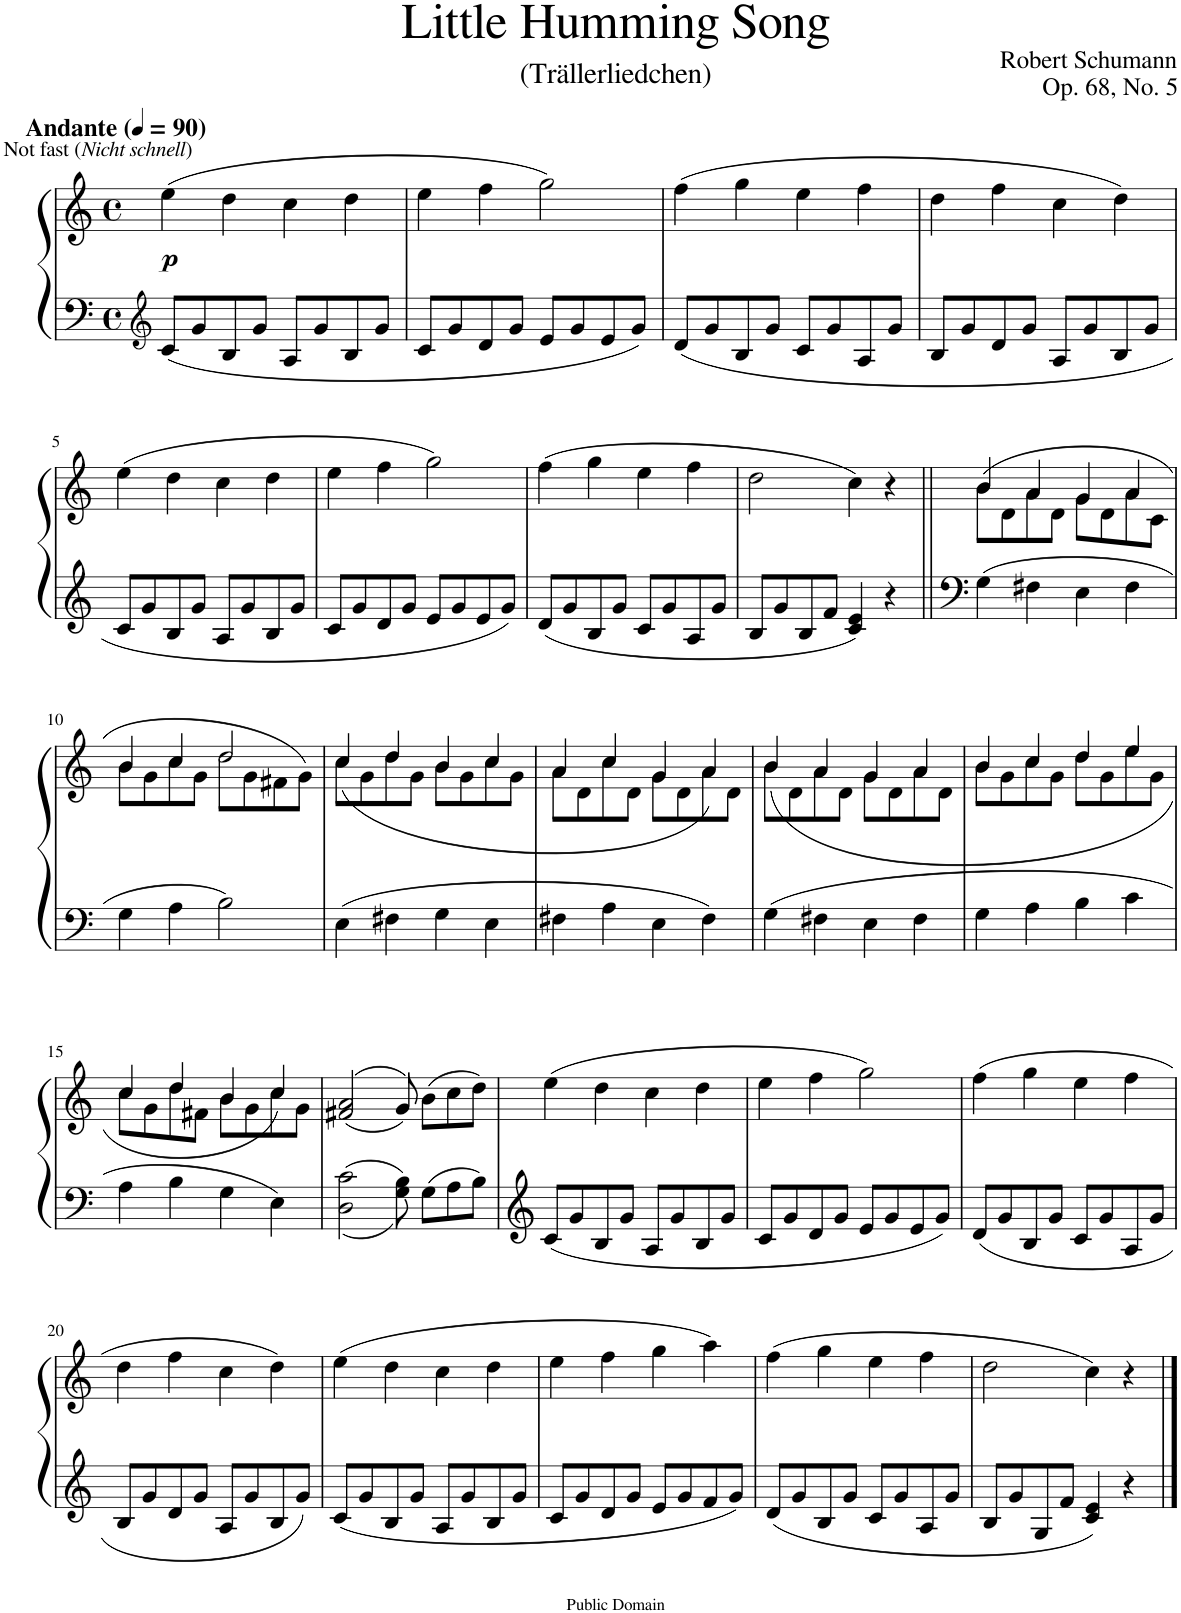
**kern	**kern	**dynam
*part1	*part1	*part1
*staff2	*staff1	*staff1/2
*I"Piano	*	*
*I'Pno.	*	*
*clefG2	*clefG2	*
*k[]	*k[]	*
*M4/4	*M4/4	*
*met(c)	*met(c)	*
*MM90	*MM90	*
=1	=1	=1
!	!LO:TX:a:B:t=Andante	!
!	!LO:TX:a:t=Not fast (	!
!	!LO:TX:a:i:t=Nicht schnell	!
!	!LO:TX:a:t=)	!
!	!	!LO:DY:b
8c/L	(4ee\	p
8g/	.	.
8B/	4dd\	.
8g/J	.	.
8A/L	4cc\	.
8g/	.	.
8B/	4dd\	.
8g/J	.	.
=2	=2	=2
8c/L	4ee\	.
8g/	.	.
8d/	4ff\	.
8g/J	.	.
8e/L	2gg\)	.
8g/	.	.
8e/	.	.
8g/J	.	.
=3	=3	=3
8d/L	(4ff\	.
8g/	.	.
8B/	4gg\	.
8g/J	.	.
8c/L	4ee\	.
8g/	.	.
8A/	4ff\	.
8g/J	.	.
=4	=4	=4
8B/L	4dd\	.
8g/	.	.
8d/	4ff\	.
8g/J	.	.
8A/L	4cc\	.
8g/	.	.
8B/	4dd\)	.
8g/J	.	.
!!LO:LB:g=z
=5	=5	=5
8c/L	(4ee\	.
8g/	.	.
8B/	4dd\	.
8g/J	.	.
8A/L	4cc\	.
8g/	.	.
8B/	4dd\	.
8g/J	.	.
=6	=6	=6
8c/L	4ee\	.
8g/	.	.
8d/	4ff\	.
8g/J	.	.
8e/L	2gg\)	.
8g/	.	.
8e/	.	.
8g/J	.	.
=7	=7	=7
8d/L	(4ff\	.
8g/	.	.
8B/	4gg\	.
8g/J	.	.
8c/L	4ee\	.
8g/	.	.
8A/	4ff\	.
8g/J	.	.
=8	=8	=8
8B/L	2dd\	.
8g/	.	.
8B/	.	.
8f/J	.	.
4c/ 4e/	4cc\)	.
4r	4r	.
=9||	=9||	=9||
*	*^	*
4G\	(>8b\L	4b/	.
.	8d\	.	.
4F#X\	8a\	4a/	.
.	8d\J	.	.
4E\	8g\L	4g/	.
.	8d\	.	.
4F#\	8a\	4a/	.
.	8c\J	.	.
!!LO:LB:g=z	!!
=10	=10	=10	=10
4G\	8b\L	4b/	.
.	8g\	.	.
4A\	8cc\	4cc/	.
.	8g\J	.	.
2B\	8dd\L	2dd/	.
.	8g\	.	.
.	8f#X\	.	.
.	8g\J)	.	.
=11	=11	=11	=11
4E\	8cc\L	(4cc/	.
.	8g\	.	.
4F#X\	8dd\	4dd/	.
.	8g\J	.	.
4G\	8b\L	4b/	.
.	8g\	.	.
4E\	8cc\	4cc/	.
.	8g\J	.	.
=12	=12	=12	=12
4F#X\	8a\L	4a/	.
.	8d\	.	.
4A\	8cc\	4cc/	.
.	8d\J	.	.
4E\	8g\L	4g/	.
.	8d\	.	.
4F#\	8a\	4a/)	.
.	8d\J	.	.
=13	=13	=13	=13
4G\	8b\L	(4b/	.
.	8d\	.	.
4F#X\	8a\	4a/	.
.	8d\J	.	.
4E\	8g\L	4g/	.
.	8d\	.	.
4F#\	8a\	4a/	.
.	8d\J	.	.
=14	=14	=14	=14
4G\	8b\L	4b/	.
.	8g\	.	.
4A\	8cc\	4cc/	.
.	8g\J	.	.
4B\	8dd\L	4dd/	.
.	8g\	.	.
4c\	8ee\	4ee/	.
.	8g\J	.	.
!!LO:LB:g=z	!!
=15	=15	=15	=15
4A\	8cc\L	4cc/	.
.	8g\	.	.
4B\	8dd\	4dd/	.
.	8f#X\J	.	.
4G\	8b\L	4b/	.
.	8g\	.	.
4E\	8cc\	4cc/)	.
.	8g\J	.	.
*	*v	*v	*
=16	=16	=16
2D\ 2c\	((>2f#X/ 2a/	.
8G\ 8B\	8g/))	.
8G\L	(8b\L	.
8A\	8cc\	.
8B\J	8dd\J)	.
=17	=17	=17
8c/L	(4ee\	.
8g/	.	.
8B/	4dd\	.
8g/J	.	.
8A/L	4cc\	.
8g/	.	.
8B/	4dd\	.
8g/J	.	.
=18	=18	=18
8c/L	4ee\	.
8g/	.	.
8d/	4ff\	.
8g/J	.	.
8e/L	2gg\)	.
8g/	.	.
8e/	.	.
8g/J	.	.
=19	=19	=19
8d/L	(4ff\	.
8g/	.	.
8B/	4gg\	.
8g/J	.	.
8c/L	4ee\	.
8g/	.	.
8A/	4ff\	.
8g/J	.	.
!!LO:LB:g=z
=20	=20	=20
8B/L	4dd\	.
8g/	.	.
8d/	4ff\	.
8g/J	.	.
8A/L	4cc\	.
8g/	.	.
8B/	4dd\)	.
8g/J	.	.
=21	=21	=21
8c/L	(4ee\	.
8g/	.	.
8B/	4dd\	.
8g/J	.	.
8A/L	4cc\	.
8g/	.	.
8B/	4dd\	.
8g/J	.	.
=22	=22	=22
8c/L	4ee\	.
8g/	.	.
8d/	4ff\	.
8g/J	.	.
8e/L	4gg\	.
8g/	.	.
8f/	4aa\)	.
8g/J	.	.
=23	=23	=23
8d/L	(4ff\	.
8g/	.	.
8B/	4gg\	.
8g/J	.	.
8c/L	4ee\	.
8g/	.	.
8A/	4ff\	.
8g/J	.	.
=24	=24	=24
8B/L	2dd\	.
8g/	.	.
8G/	.	.
8f/J	.	.
4c/ 4e/	4cc\)	.
4r	4r	.
==	==	==
*-	*-	*-
